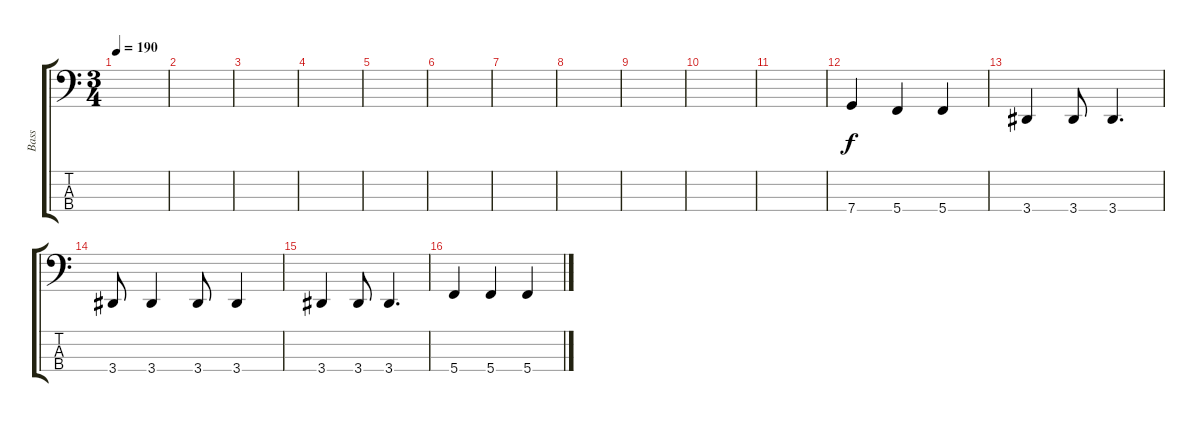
\track ("Bass" "Bass") {instrument electricbasspick}
\staff {score tabs}
\tuning (F2 C2 G1 C1) {hide}
\ts (3 4)
\tempo 190
\clef f4
\ks c
|
|
|
|
|
|
|
|
|
|
|
7.4.4 5.4.4 5.4.4 |
3.4.4 3.4.8 3.4.4{d} |
3.4.8 3.4.4 3.4.8 3.4.4 |
3.4.4 3.4.8 3.4.4{d} |
5.4.4 5.4.4 5.4.4
